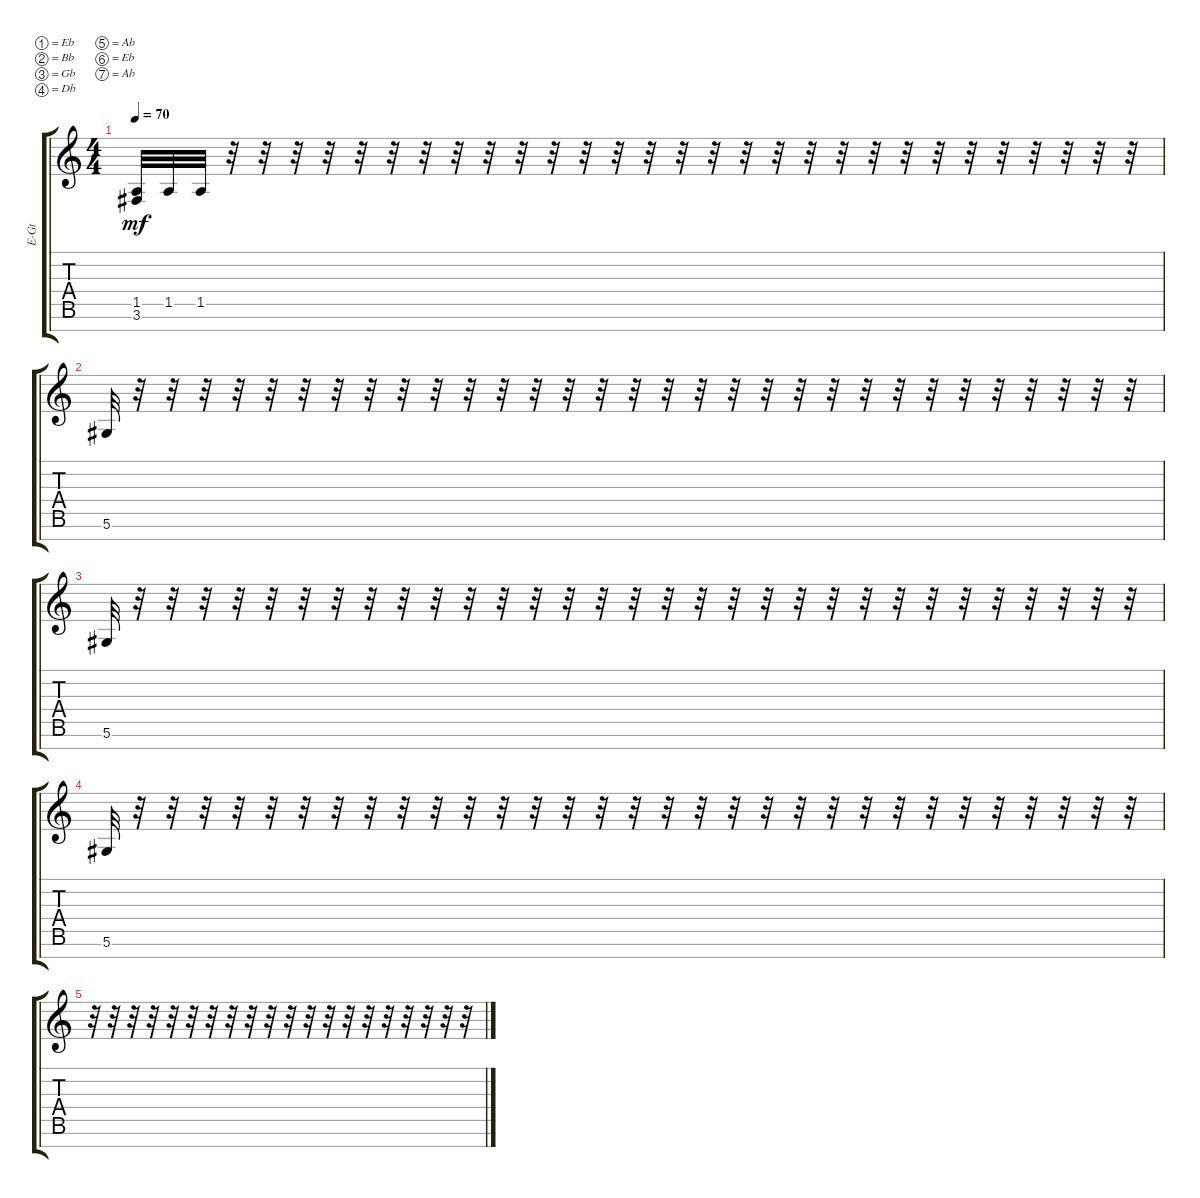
\defaultSystemsLayout 4
\bracketExtendMode groupsimilarinstruments
\otherSystemsTrackNameOrientation horizontal
\track ("Electric Guitar" "E-Gt") {instrument overdrivenguitar}
\staff {score tabs}
\tuning (Eb4 Bb3 Gb3 Db3 Ab2 Eb2 Ab1)
\ts (4 4)
\tempo 70
\clef g2
\ks c
(3.6{acc #} 1.5).32{dy mf beam Up} 1.5.32{beam Up} 1.5.32{beam Up} r.32{beam Up} r.32{beam Up} r.32{beam Up} r.32{beam Up} r.32{beam Up} r.32{beam Up} r.32{beam Up} r.32{beam Up} r.32{beam Up} r.32{beam Up} r.32{beam Up} r.32{beam Up} r.32{beam Up} r.32{beam Up} r.32{beam Up} r.32{beam Up} r.32{beam Up} r.32{beam Up} r.32{beam Up} r.32{beam Up} r.32{beam Up} r.32{beam Up} r.32{beam Up} r.32{beam Up} r.32{beam Up} r.32{beam Up} r.32{beam Up} r.32{beam Up} r.32{beam Up} |
5.6{acc #}.32{beam Up} r.32{beam Up} r.32{beam Up} r.32{beam Up} r.32{beam Up} r.32{beam Up} r.32{beam Up} r.32{beam Up} r.32{beam Up} r.32{beam Up} r.32{beam Up} r.32{beam Up} r.32{beam Up} r.32{beam Up} r.32{beam Up} r.32{beam Up} r.32{beam Up} r.32{beam Up} r.32{beam Up} r.32{beam Up} r.32{beam Up} r.32{beam Up} r.32{beam Up} r.32{beam Up} r.32{beam Up} r.32{beam Up} r.32{beam Up} r.32{beam Up} r.32{beam Up} r.32{beam Up} r.32{beam Up} r.32{beam Up} |
5.6{acc #}.32{beam Up} r.32{beam Up} r.32{beam Up} r.32{beam Up} r.32{beam Up} r.32{beam Up} r.32{beam Up} r.32{beam Up} r.32{beam Up} r.32{beam Up} r.32{beam Up} r.32{beam Up} r.32{beam Up} r.32{beam Up} r.32{beam Up} r.32{beam Up} r.32{beam Up} r.32{beam Up} r.32{beam Up} r.32{beam Up} r.32{beam Up} r.32{beam Up} r.32{beam Up} r.32{beam Up} r.32{beam Up} r.32{beam Up} r.32{beam Up} r.32{beam Up} r.32{beam Up} r.32{beam Up} r.32{beam Up} r.32{beam Up} |
5.6{acc #}.32{beam Up} r.32{beam Up} r.32{beam Up} r.32{beam Up} r.32{beam Up} r.32{beam Up} r.32{beam Up} r.32{beam Up} r.32{beam Up} r.32{beam Up} r.32{beam Up} r.32{beam Up} r.32{beam Up} r.32{beam Up} r.32{beam Up} r.32{beam Up} r.32{beam Up} r.32{beam Up} r.32{beam Up} r.32{beam Up} r.32{beam Up} r.32{beam Up} r.32{beam Up} r.32{beam Up} r.32{beam Up} r.32{beam Up} r.32{beam Up} r.32{beam Up} r.32{beam Up} r.32{beam Up} r.32{beam Up} r.32{beam Up} |
r.32{beam Down} r.32{beam Down} r.32{beam Down} r.32{beam Down} r.32{beam Down} r.32{beam Down} r.32{beam Down} r.32{beam Down} r.32{beam Down} r.32{beam Down} r.32{beam Down} r.32{beam Down} r.32{beam Down} r.32{beam Down} r.32{beam Down} r.32{beam Down} r.32{beam Down} r.32{beam Down} r.32{beam Down} r.32{beam Down}
